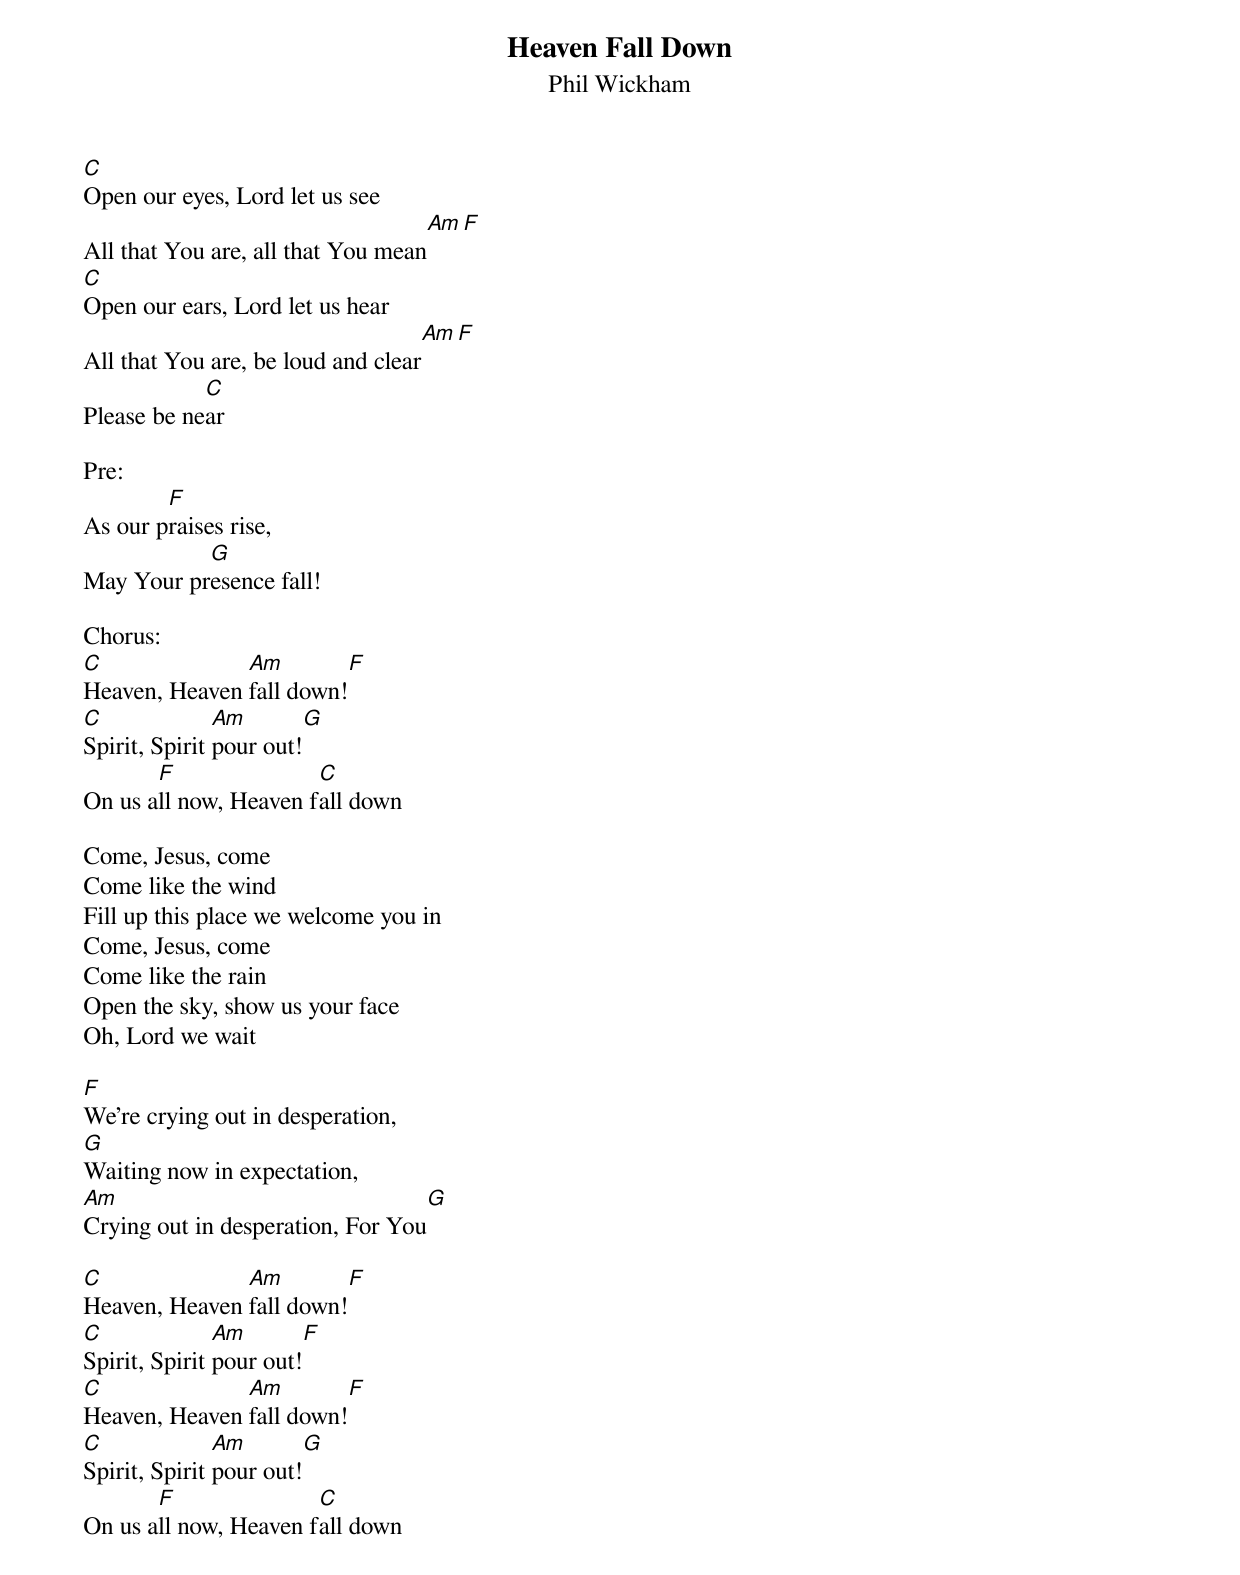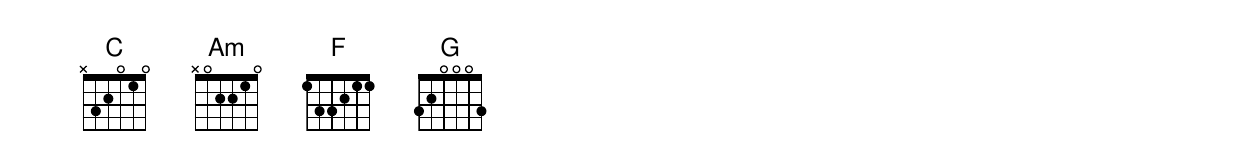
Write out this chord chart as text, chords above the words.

Heaven Fall Down
Phil Wickham

C
Open our eyes, Lord let us see
                                    Am F
All that You are, all that You mean
C
Open our ears, Lord let us hear
                                    Am F
All that You are, be loud and clear
            C
Please be near

Pre:
        F
As our praises rise,
           G
May Your presence fall!

Chorus:
C              Am        F
Heaven, Heaven fall down!
C              Am       G
Spirit, Spirit pour out!
       F               C
On us all now, Heaven fall down

Come, Jesus, come
Come like the wind
Fill up this place we welcome you in
Come, Jesus, come
Come like the rain
Open the sky, show us your face
Oh, Lord we wait

F
We're crying out in desperation,
G
Waiting now in expectation,
Am 							G
Crying out in desperation, For You

C              Am        F
Heaven, Heaven fall down!
C              Am       F
Spirit, Spirit pour out!
C              Am        F
Heaven, Heaven fall down!
C              Am       G
Spirit, Spirit pour out!
       F               C
On us all now, Heaven fall down
